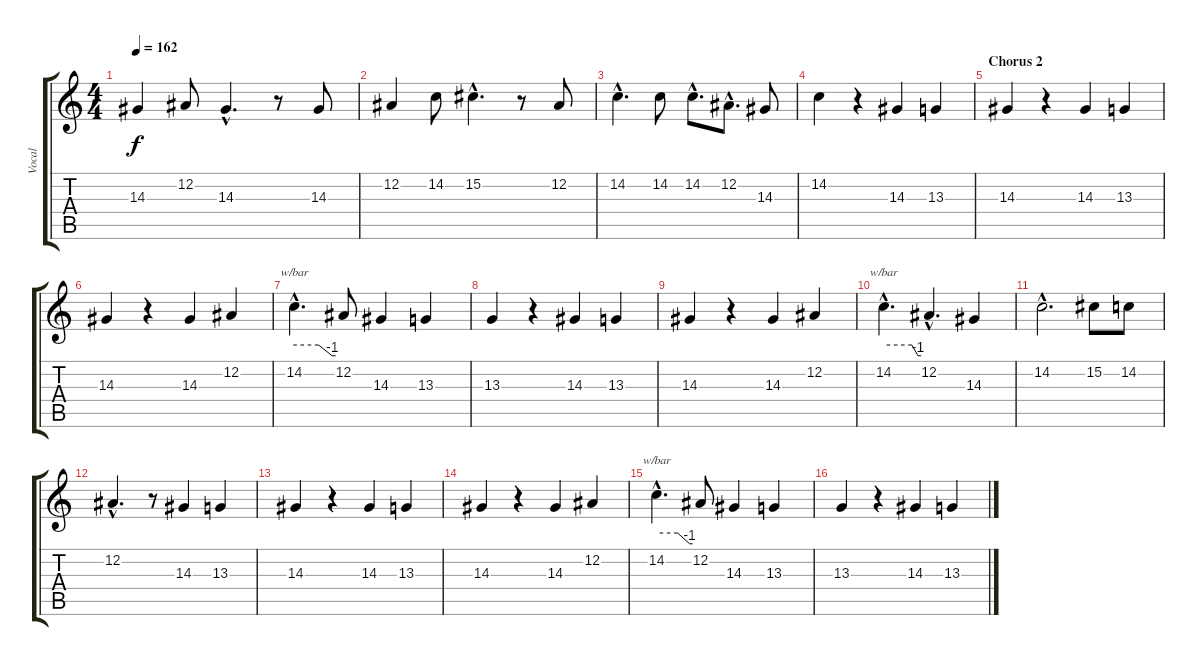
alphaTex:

\track ("Vocal" "Vocal") {instrument viola}
\staff {score tabs}
\tuning (Eb4 Bb3 Gb3 Db3 Ab2 Eb2) {hide}
\ts (4 4)
\tempo 162
\clef g2
\ks c
14.3.4{dy f} 12.2.8 14.3{hac}.4{d} r.8 14.3.8 |
12.2.4 14.2.8 15.2{hac}.4{d} r.8 12.2.8 |
14.2{hac}.4{d} 14.2.8 14.2{hac}.8{d} 12.2{hac}.8{d} 14.3.8 |
14.2.4 r.4 14.3.4 13.3.4 |
\section ("" "Chorus 2")
14.3.4 r.4 14.3.4 13.3.4 |
14.3.4 r.4 14.3.4 12.2.4 |
14.2{hac}.4{d tbe (custom default 0 0 35 0 55 -4 60 -4)} 12.2.8 14.3.4 13.3.4 |
13.3.4 r.4 14.3.4 13.3.4 |
14.3.4 r.4 14.3.4 12.2.4 |
14.2{hac}.4{d tbe (custom default 0 0 45 0 55 -4 60 -4)} 12.2{hac}.4{d} 14.3.4 |
14.2{hac}.2{d} 15.2.8 14.2.8 |
12.2{hac}.4{d} r.8 14.3.4 13.3.4 |
14.3.4 r.4 14.3.4 13.3.4 |
14.3.4 r.4 14.3.4 12.2.4 |
14.2{hac}.4{d tbe (custom default 0 0 35 0 55 -4 60 -4)} 12.2.8 14.3.4 13.3.4 |
13.3.4 r.4 14.3.4 13.3.4
